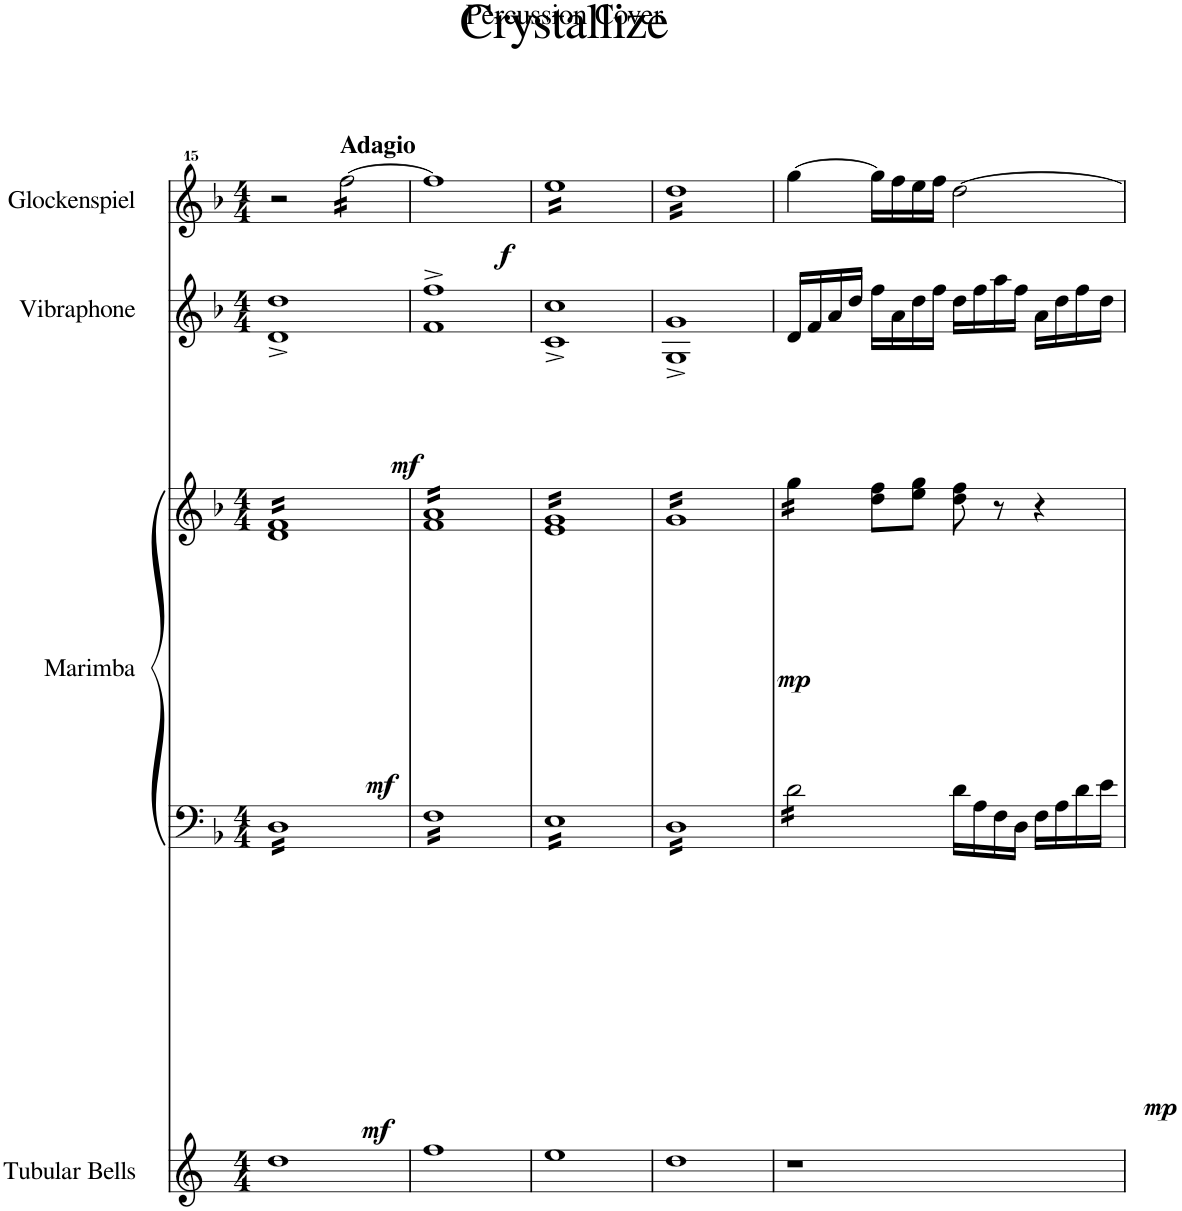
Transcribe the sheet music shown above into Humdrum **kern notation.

**kern	**kern	**kern	**dynam	**kern	**dynam	**kern	**dynam
*part4	*part3	*part3	*part3	*part2	*part2	*part1	*part1
*staff5	*staff4	*staff3	*staff3/4	*staff2	*staff2	*staff1	*staff1
*I"Tubular Bells	*I"Marimba	*	*	*I"Vibraphone	*	*I"Glockenspiel	*
*I'Tu. Be.	*I'Mrm.	*	*	*I'Vib.	*	*I'Glk.	*
*clefG2	*clefF4	*clefG2	*	*clefG2	*	*clefG^^2	*
*k[]	*k[b-]	*k[b-]	*	*k[b-]	*	*k[b-]	*
*M4/4	*M4/4	*M4/4	*	*M4/4	*	*M4/4	*
=1	=1	=1	=1	=1	=1	=1	=1
!	!	!	!LO:DY:b=2	!	!	!	!
!	!	!	!LO:DY:n=1:b	!	!LO:DY:b	!	!
*	*tremolo	*	*	*	*	*	*
*	*	*tremolo	*	*	*	*	*
1dd	16DLL	16d 16fLL	mf mf	1d^ 1dd^	mf	2r	.
.	16D	16d 16f	.	.	.	.	.
.	16D	16d 16f	.	.	.	.	.
.	16D	16d 16f	.	.	.	.	.
.	16D	16d 16f	.	.	.	.	.
.	16D	16d 16f	.	.	.	.	.
.	16D	16d 16f	.	.	.	.	.
.	16D	16d 16f	.	.	.	.	.
!	!	!	!	!	!	!LO:TX:a:B:t=Adagio	!
!	!	!	!	!	!	!	!LO:DY:b
*	*	*	*	*	*	*tremolo	*
.	16D	16d 16f	.	.	.	[16ffff\LL	f
.	16D	16d 16f	.	.	.	16ffff\	.
.	16D	16d 16f	.	.	.	16ffff\	.
.	16D	16d 16f	.	.	.	16ffff\	.
.	16D	16d 16f	.	.	.	16ffff\	.
.	16D	16d 16f	.	.	.	16ffff\	.
.	16D	16d 16f	.	.	.	16ffff\	.
.	16DJJ	16d 16fJJ	.	.	.	16ffff\JJ	.
*	*	*	*	*	*	*Xtremolo	*
=2	=2	=2	=2	=2	=2	=2	=2
1ff	16FLL	16f 16aLL	.	1f^ 1ff^	.	1ffff]	.
.	16F	16f 16a	.	.	.	.	.
.	16F	16f 16a	.	.	.	.	.
.	16F	16f 16a	.	.	.	.	.
.	16F	16f 16a	.	.	.	.	.
.	16F	16f 16a	.	.	.	.	.
.	16F	16f 16a	.	.	.	.	.
.	16F	16f 16a	.	.	.	.	.
.	16F	16f 16a	.	.	.	.	.
.	16F	16f 16a	.	.	.	.	.
.	16F	16f 16a	.	.	.	.	.
.	16F	16f 16a	.	.	.	.	.
.	16F	16f 16a	.	.	.	.	.
.	16F	16f 16a	.	.	.	.	.
.	16F	16f 16a	.	.	.	.	.
.	16FJJ	16f 16aJJ	.	.	.	.	.
=3	=3	=3	=3	=3	=3	=3	=3
*	*	*	*	*	*	*tremolo	*
1ee	16ELL	16e 16gLL	.	1c^ 1cc^	.	16eeeeLL	.
.	16E	16e 16g	.	.	.	16eeee	.
.	16E	16e 16g	.	.	.	16eeee	.
.	16E	16e 16g	.	.	.	16eeee	.
.	16E	16e 16g	.	.	.	16eeee	.
.	16E	16e 16g	.	.	.	16eeee	.
.	16E	16e 16g	.	.	.	16eeee	.
.	16E	16e 16g	.	.	.	16eeee	.
.	16E	16e 16g	.	.	.	16eeee	.
.	16E	16e 16g	.	.	.	16eeee	.
.	16E	16e 16g	.	.	.	16eeee	.
.	16E	16e 16g	.	.	.	16eeee	.
.	16E	16e 16g	.	.	.	16eeee	.
.	16E	16e 16g	.	.	.	16eeee	.
.	16E	16e 16g	.	.	.	16eeee	.
.	16EJJ	16e 16gJJ	.	.	.	16eeeeJJ	.
=4	=4	=4	=4	=4	=4	=4	=4
1dd	16DLL	16gLL	.	1G^ 1g^	.	16ddddLL	.
.	16D	16g	.	.	.	16dddd	.
.	16D	16g	.	.	.	16dddd	.
.	16D	16g	.	.	.	16dddd	.
.	16D	16g	.	.	.	16dddd	.
.	16D	16g	.	.	.	16dddd	.
.	16D	16g	.	.	.	16dddd	.
.	16D	16g	.	.	.	16dddd	.
.	16D	16g	.	.	.	16dddd	.
.	16D	16g	.	.	.	16dddd	.
.	16D	16g	.	.	.	16dddd	.
.	16D	16g	.	.	.	16dddd	.
.	16D	16g	.	.	.	16dddd	.
.	16D	16g	.	.	.	16dddd	.
.	16D	16g	.	.	.	16dddd	.
.	16DJJ	16gJJ	.	.	.	16ddddJJ	.
*	*	*	*	*	*	*Xtremolo	*
=5	=5	=5	=5	=5	=5	=5	=5
!	!	!	!LO:DY:b	!	!	!	!
1r	16d\LL	16gg\LL	mp	16d/LL	.	[4gggg\	.
.	16d\	16gg\	.	16f/	.	.	.
.	16d\	16gg\	.	16a/	.	.	.
.	16d\	16gg\JJ	.	16dd/JJ	.	.	.
*	*	*Xtremolo	*	*	*	*	*
.	16d\	8dd\ 8ff\L	.	16ff\LL	.	16gggg\LL]	.
.	16d\	.	.	16a\	.	16ffff\	.
.	16d\	8ee\ 8gg\J	.	16dd\	.	16eeee\	.
.	16d\JJ	.	.	16ff\JJ	.	16ffff\JJ	.
*	*Xtremolo	*	*	*	*	*	*
!	!	!	!LO:DY:b=2	!	!	!	!
.	16d\LL	8dd\ 8ff\	mp	16dd\LL	.	[2dddd\	.
.	16A\	.	.	16ff\	.	.	.
.	16F\	8r	.	16aa\	.	.	.
.	16D\JJ	.	.	16ff\JJ	.	.	.
.	16F\LL	4r	.	16a\LL	.	.	.
.	16A\	.	.	16dd\	.	.	.
.	16d\	.	.	16ff\	.	.	.
.	16e\JJ	.	.	16dd\JJ	.	.	.
=	=	=	=	=	=	=	=
*-	*-	*-	*-	*-	*-	*-	*-
